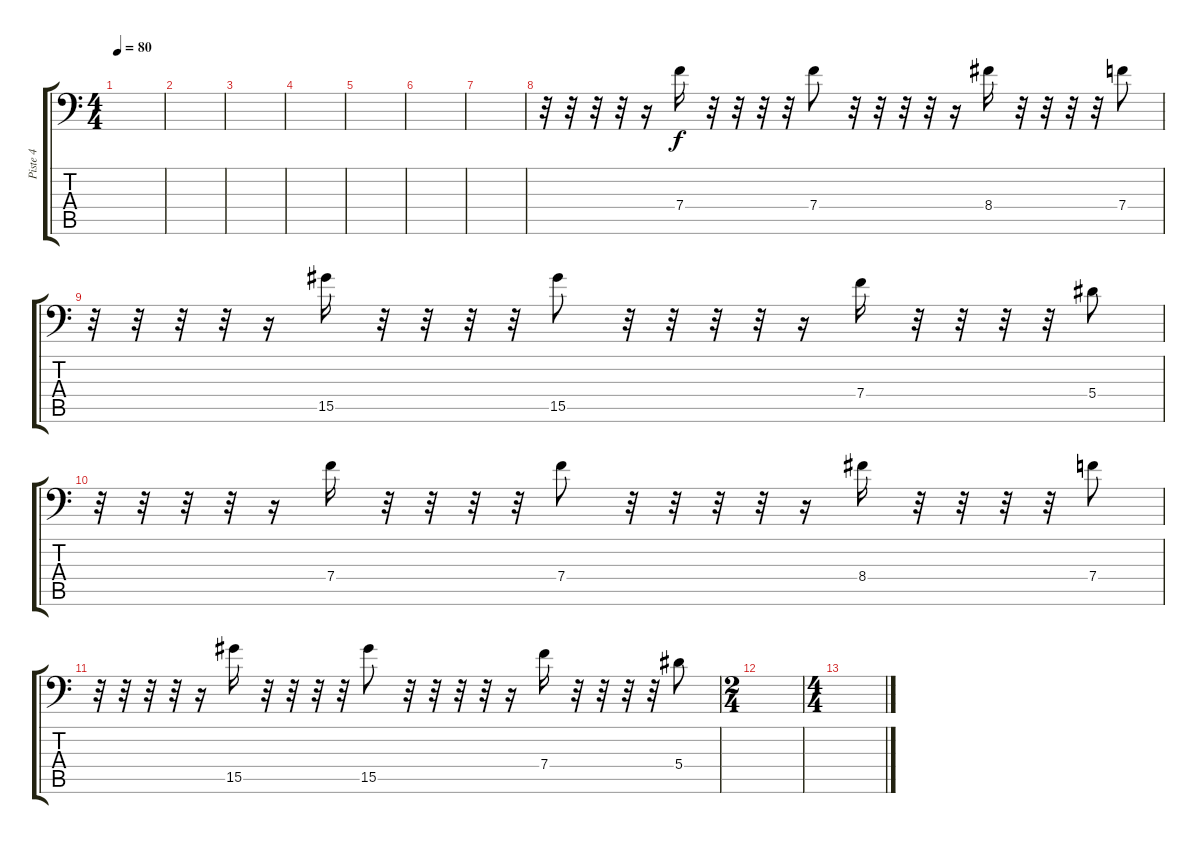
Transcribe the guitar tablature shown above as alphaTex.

\track ("Piste 4" "Piste 4") {instrument distortionguitar}
\staff {score tabs}
\tuning (C4 G3 Eb3 Bb2 F2 Bb1) {hide}
\ts (4 4)
\tempo 80
\clef f4
\ks c
|
|
|
|
|
|
|
r.32 r.32 r.32 r.32 r.16 7.4.16 r.32 r.32 r.32 r.32 7.4.8 r.32 r.32 r.32 r.32 r.16 8.4.16 r.32 r.32 r.32 r.32 7.4.8 |
r.32 r.32 r.32 r.32 r.16 15.5.16 r.32 r.32 r.32 r.32 15.5.8 r.32 r.32 r.32 r.32 r.16 7.4.16 r.32 r.32 r.32 r.32 5.4.8 |
r.32 r.32 r.32 r.32 r.16 7.4.16 r.32 r.32 r.32 r.32 7.4.8 r.32 r.32 r.32 r.32 r.16 8.4.16 r.32 r.32 r.32 r.32 7.4.8 |
r.32 r.32 r.32 r.32 r.16 15.5.16 r.32 r.32 r.32 r.32 15.5.8 r.32 r.32 r.32 r.32 r.16 7.4.16 r.32 r.32 r.32 r.32 5.4.8 |
\ts (2 4)
|
\ts (4 4)
